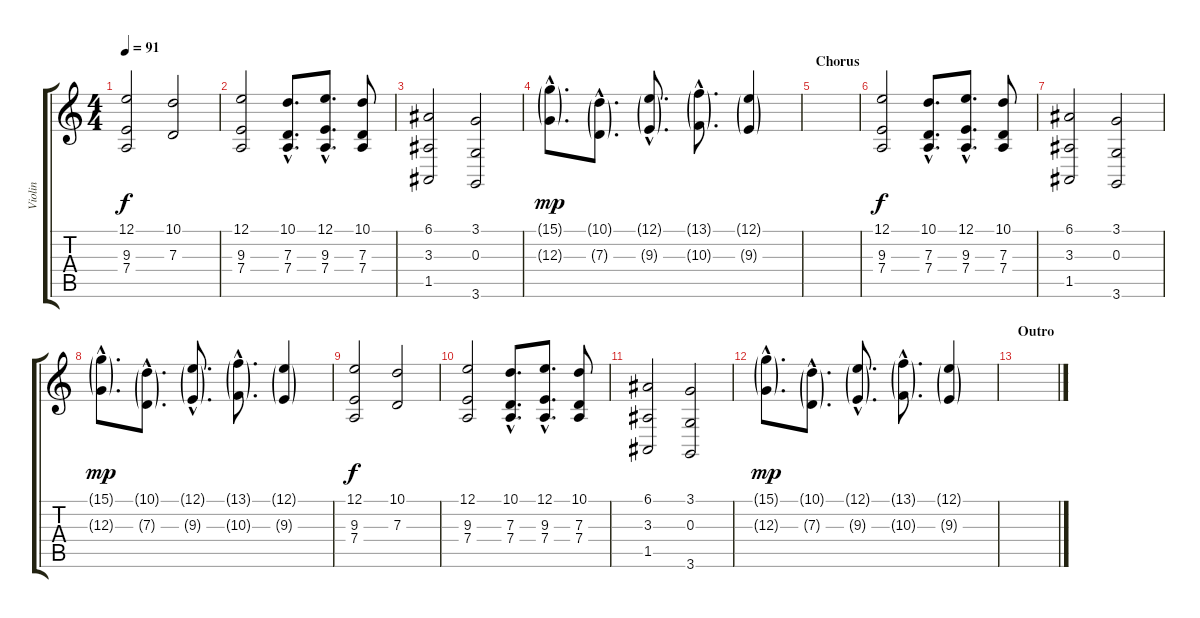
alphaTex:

\track ("Violin" "Violin") {instrument violin}
\staff {score tabs}
\tuning (E4 B3 G3 D3 A2 E2) {hide}
\ts (4 4)
\tempo 91
\clef g2
\ks c
(12.1 9.3 7.4).2{dy f} (10.1 7.3).2 |
(12.1 9.3 7.4).2 (10.1{hac} 7.3{hac} 7.4{hac}).8{d} (12.1{hac} 9.3{hac} 7.4{hac}).8{d} (10.1 7.3 7.4).8 |
(6.1 3.3 1.5).2 (3.1 0.3 3.6).2 |
(15.1{g hac} 12.3{g hac}).8{d dy mp} (10.1{g hac} 7.3{g hac}).8{d} (12.1{g hac} 9.3{g hac}).8{d} (13.1{g hac} 10.3{g hac}).8{d} (12.1{g} 9.3{g}).4 |
\section ("" "Chorus")
|
(12.1 9.3 7.4).2{dy f} (10.1{hac} 7.3{hac} 7.4{hac}).8{d} (12.1{hac} 9.3{hac} 7.4{hac}).8{d} (10.1 7.3 7.4).8 |
(6.1 3.3 1.5).2 (3.1 0.3 3.6).2 |
(15.1{g hac} 12.3{g hac}).8{d dy mp} (10.1{g hac} 7.3{g hac}).8{d} (12.1{g hac} 9.3{g hac}).8{d} (13.1{g hac} 10.3{g hac}).8{d} (12.1{g} 9.3{g}).4 |
(12.1 9.3 7.4).2{dy f} (10.1 7.3).2 |
(12.1 9.3 7.4).2 (10.1{hac} 7.3{hac} 7.4{hac}).8{d} (12.1{hac} 9.3{hac} 7.4{hac}).8{d} (10.1 7.3 7.4).8 |
(6.1 3.3 1.5).2 (3.1 0.3 3.6).2 |
(15.1{g hac} 12.3{g hac}).8{d dy mp} (10.1{g hac} 7.3{g hac}).8{d} (12.1{g hac} 9.3{g hac}).8{d} (13.1{g hac} 10.3{g hac}).8{d} (12.1{g} 9.3{g}).4 |
\section ("" "Outro")
